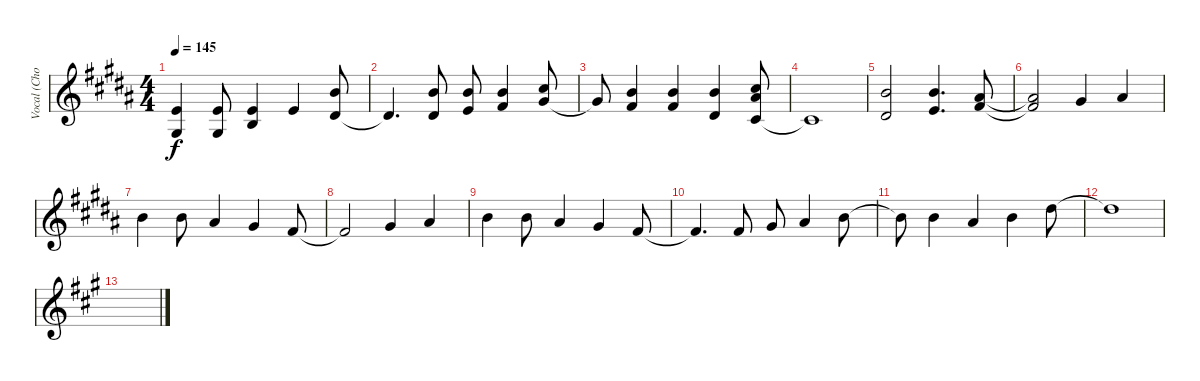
\track ("Vocal (Chorus)" "Vocal (Cho") {instrument choiraahs}
\staff {score}
\tuning (E4 B3 G3 D3 A2 E2 B1) {hide}
\ts (4 4)
\tempo 145
\clef g2
\ks b
(0.1 1.3).4{dy f} (0.1 1.3).8 (0.1 0.2).4 0.1.4 (7.1 4.2).8 |
4.2{t}.4{d} (7.1 4.2).8 (0.1 12.2).8 (2.1 12.2).4 (4.1 14.2).8 |
4.1{t}.8 (2.1 12.2).4 (2.1 12.2).4 (7.1 4.2).4 (9.1 2.2 15.3).8 |
2.2{t}.1 |
(7.1 4.2).2 (0.1 12.2).4{d} (2.1 11.2).8 |
(2.1{t} 11.2{t}).2 4.1.4 6.1.4 |
7.1.4 7.1.8 6.1.4 4.1.4 2.1.8 |
2.1{t}.2 4.1.4 6.1.4 |
7.1.4 7.1.8 6.1.4 9.2.4 2.1.8 |
2.1{t}.4{d} 2.1.8 9.2.8 11.2.4 12.2.8 |
12.2{t}.8 7.1.4 11.2.4 7.1.4 11.1.8 |
11.1{t}.1 |
\ks a
